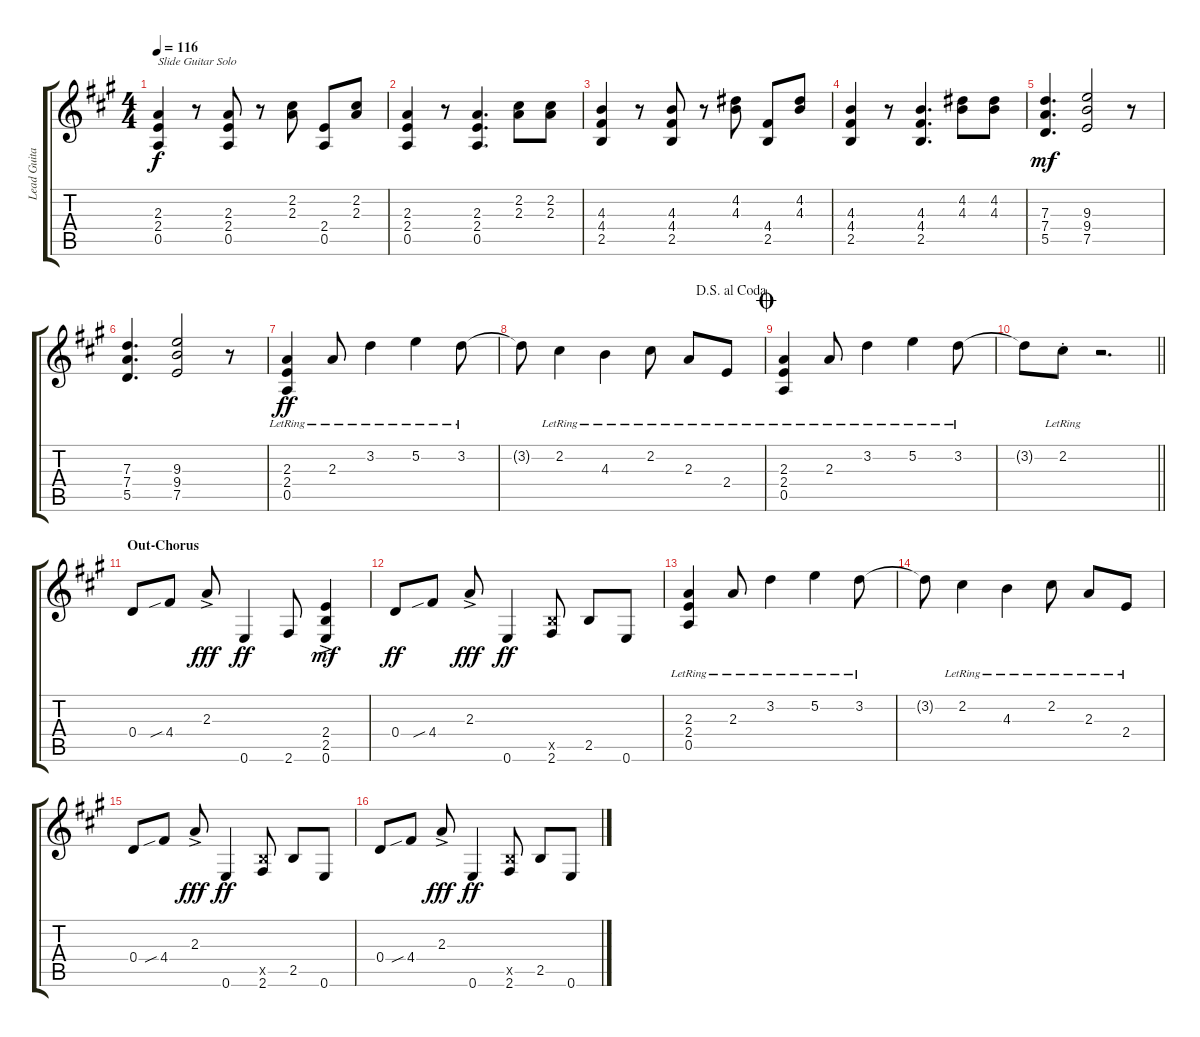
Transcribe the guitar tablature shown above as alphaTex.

\track ("Lead Guitar" "Lead Guita") {instrument distortionguitar}
\staff {score tabs}
\tuning (E4 B3 G3 D3 A2 E2) {hide}
\ts (4 4)
\tempo 116
\clef g2
\ks a
(2.3 2.4 0.5).4{txt "Slide Guitar Solo" dy f} r.8 (2.3 2.4 0.5).8 r.8 (2.2 2.3).8 (2.4 0.5).8 (2.2 2.3).8 |
(2.3 2.4 0.5).4 r.8 (2.3 2.4 0.5).4{d} (2.2 2.3).8 (2.2 2.3).8 |
(4.3 4.4 2.5).4 r.8 (4.3 4.4 2.5).8 r.8 (4.2 4.3).8 (4.4 2.5).8 (4.2 4.3).8 |
(4.3 4.4 2.5).4 r.8 (4.3 4.4 2.5).4{d} (4.2 4.3).8 (4.2 4.3).8 |
(7.3 7.4 5.5).4{d dy mf} (9.3 9.4 7.5).2 r.8 |
(7.3 7.4 5.5).4{d} (9.3 9.4 7.5).2 r.8 |
(2.3{lr} 2.4{lr} 0.5{lr}).4{dy ff} 2.3{lr}.8 3.2{lr}.4 5.2{lr}.4 3.2{lr}.8 |
\jump dalsegnoalcoda
3.2{t}.8 2.2{lr}.4 4.3{lr}.4 2.2{lr}.8 2.3{lr}.8 2.4{lr}.8 |
\jump coda
(2.3{lr} 2.4{lr} 0.5{lr}).4 2.3{lr}.8 3.2{lr}.4 5.2{lr}.4 3.2{lr}.8 |
\barLineRight lightlight
3.2{t}.8 2.2{st lr}.8 r.2{d} |
\section ("" "Out-Chorus")
0.4.8 4.4{sib}.8 2.3{ac}.8{dy fff} 0.6.4{dy ff} 2.6.8 (2.4{ac} 2.5{ac} 0.6).4{dy mf} |
0.4.8{dy ff} 4.4{sib}.8 2.3{ac}.8{dy fff} 0.6.4{dy ff} (2.5{x} 2.6).8 2.5.8 0.6.8 |
(2.3{lr} 2.4{lr} 0.5{lr}).4 2.3{lr}.8 3.2{lr}.4 5.2{lr}.4 3.2{lr}.8 |
3.2{t}.8 2.2{lr}.4 4.3{lr}.4 2.2{lr}.8 2.3{lr}.8 2.4{lr}.8 |
0.4.8 4.4{sib}.8 2.3{ac}.8{dy fff} 0.6.4{dy ff} (2.5{x} 2.6).8 2.5.8 0.6.8 |
0.4.8 4.4{sib}.8 2.3{ac}.8{dy fff} 0.6.4{dy ff} (2.5{x} 2.6).8 2.5.8 0.6.8
